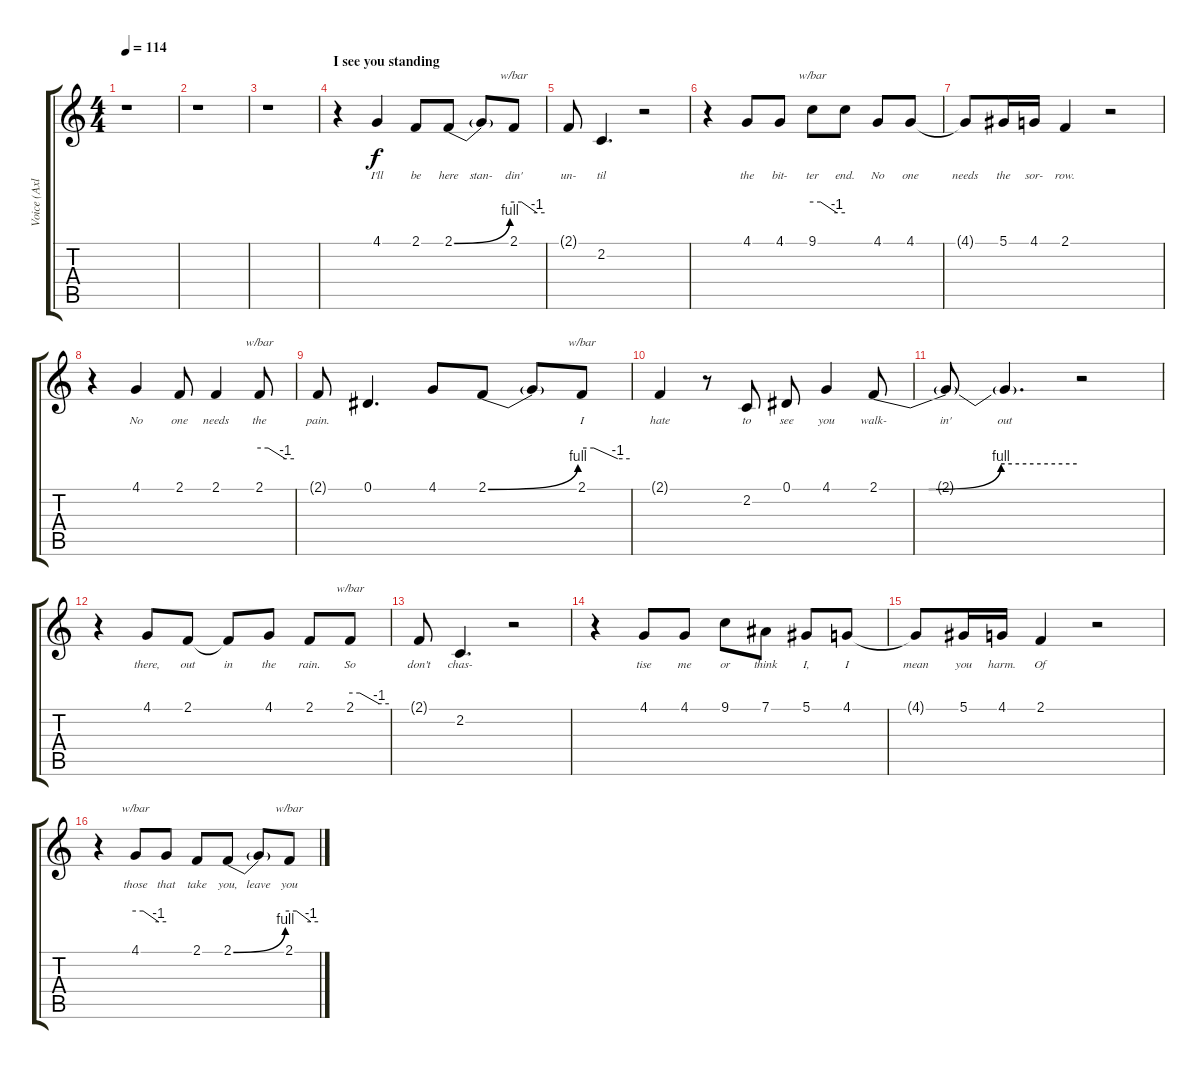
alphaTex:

\track ("Voice (Axl)" "Voice (Axl") {instrument lead2sawtooth}
\staff {score tabs}
\tuning (Eb4 Bb3 Gb3 Db3 Ab2 Eb2) {hide}
\ts (4 4)
\tempo 114
\clef g2
\ks c
r.1{dy f} |
r.1 |
r.1 |
\section ("" "I see you standing")
r.4 4.1.4{lyrics (0 "I'll") lyrics (1 "") lyrics (2 "") lyrics (3 "") lyrics (4 "")} 2.1.8{lyrics (0 "be") lyrics (1 "") lyrics (2 "") lyrics (3 "") lyrics (4 "")} 2.1{be (bend 0 0 60 4)}.8{lyrics (0 "here") lyrics (1 "") lyrics (2 "") lyrics (3 "") lyrics (4 "")} 2.1{t}.8{lyrics (0 "stan-") lyrics (1 "") lyrics (2 "") lyrics (3 "") lyrics (4 "")} 2.1.8{tbe (custom default 0 0 15 0 45 -4 60 -4) lyrics (0 "din'") lyrics (1 "") lyrics (2 "") lyrics (3 "") lyrics (4 "")} |
2.1{t}.8{lyrics (0 "un-") lyrics (1 "") lyrics (2 "") lyrics (3 "") lyrics (4 "")} 2.2.4{d lyrics (0 "til") lyrics (1 "") lyrics (2 "") lyrics (3 "") lyrics (4 "")} r.2 |
r.4 4.1.8{lyrics (0 "the") lyrics (1 "") lyrics (2 "") lyrics (3 "") lyrics (4 "")} 4.1.8{lyrics (0 "bit-") lyrics (1 "") lyrics (2 "") lyrics (3 "") lyrics (4 "")} 9.1.8{tbe (custom default 0 0 15 0 45 -4 60 -4) lyrics (0 "ter") lyrics (1 "") lyrics (2 "") lyrics (3 "") lyrics (4 "")} 9.1{t}.8{lyrics (0 "end.") lyrics (1 "") lyrics (2 "") lyrics (3 "") lyrics (4 "")} 4.1.8{lyrics (0 "No") lyrics (1 "") lyrics (2 "") lyrics (3 "") lyrics (4 "")} 4.1.8{lyrics (0 "one") lyrics (1 "") lyrics (2 "") lyrics (3 "") lyrics (4 "")} |
4.1{t}.8{lyrics (0 "needs") lyrics (1 "") lyrics (2 "") lyrics (3 "") lyrics (4 "")} 5.1.16{lyrics (0 "the") lyrics (1 "") lyrics (2 "") lyrics (3 "") lyrics (4 "")} 4.1.16{lyrics (0 "sor-") lyrics (1 "") lyrics (2 "") lyrics (3 "") lyrics (4 "")} 2.1.4{lyrics (0 "row.") lyrics (1 "") lyrics (2 "") lyrics (3 "") lyrics (4 "")} r.2 |
r.4 4.1.4{lyrics (0 "No") lyrics (1 "") lyrics (2 "") lyrics (3 "") lyrics (4 "")} 2.1.8{lyrics (0 "one") lyrics (1 "") lyrics (2 "") lyrics (3 "") lyrics (4 "")} 2.1.4{lyrics (0 "needs") lyrics (1 "") lyrics (2 "") lyrics (3 "") lyrics (4 "")} 2.1.8{tbe (custom default 0 0 15 0 45 -4 60 -4) lyrics (0 "the") lyrics (1 "") lyrics (2 "") lyrics (3 "") lyrics (4 "")} |
2.1{t}.8{lyrics (0 "pain.") lyrics (1 "") lyrics (2 "") lyrics (3 "") lyrics (4 "")} 0.1.4{d lyrics (0 "") lyrics (1 "") lyrics (2 "") lyrics (3 "") lyrics (4 "")} 4.1.8{lyrics (0 "") lyrics (1 "") lyrics (2 "") lyrics (3 "") lyrics (4 "")} 2.1{be (bend 0 0 60 4)}.8{lyrics (0 "") lyrics (1 "") lyrics (2 "") lyrics (3 "") lyrics (4 "")} 2.1{t}.8{lyrics (0 "") lyrics (1 "") lyrics (2 "") lyrics (3 "") lyrics (4 "")} 2.1.8{tbe (custom default 0 0 15 0 45 -4 60 -4) lyrics (0 "I") lyrics (1 "") lyrics (2 "") lyrics (3 "") lyrics (4 "")} |
2.1{t}.4{lyrics (0 "hate") lyrics (1 "") lyrics (2 "") lyrics (3 "") lyrics (4 "")} r.8 2.2.8{lyrics (0 "to") lyrics (1 "") lyrics (2 "") lyrics (3 "") lyrics (4 "")} 0.1.8{lyrics (0 "see") lyrics (1 "") lyrics (2 "") lyrics (3 "") lyrics (4 "")} 4.1.4{lyrics (0 "you") lyrics (1 "") lyrics (2 "") lyrics (3 "") lyrics (4 "")} 2.1{be (custom 0 0 15 0 37 4 60 4)}.8{lyrics (0 "walk-") lyrics (1 "") lyrics (2 "") lyrics (3 "") lyrics (4 "")} |
2.1{t}.8{lyrics (0 "in'") lyrics (1 "") lyrics (2 "") lyrics (3 "") lyrics (4 "")} 2.1{t}.4{d lyrics (0 "out") lyrics (1 "") lyrics (2 "") lyrics (3 "") lyrics (4 "")} r.2 |
r.4 4.1.8{lyrics (0 "there,") lyrics (1 "") lyrics (2 "") lyrics (3 "") lyrics (4 "")} 2.1.8{lyrics (0 "out") lyrics (1 "") lyrics (2 "") lyrics (3 "") lyrics (4 "")} 2.1{t}.8{lyrics (0 "in") lyrics (1 "") lyrics (2 "") lyrics (3 "") lyrics (4 "")} 4.1.8{lyrics (0 "the") lyrics (1 "") lyrics (2 "") lyrics (3 "") lyrics (4 "")} 2.1.8{lyrics (0 "rain.") lyrics (1 "") lyrics (2 "") lyrics (3 "") lyrics (4 "")} 2.1.8{tbe (custom default 0 0 15 0 45 -4 60 -4) lyrics (0 "So") lyrics (1 "") lyrics (2 "") lyrics (3 "") lyrics (4 "")} |
2.1{t}.8{lyrics (0 "don't") lyrics (1 "") lyrics (2 "") lyrics (3 "") lyrics (4 "")} 2.2.4{d lyrics (0 "chas-") lyrics (1 "") lyrics (2 "") lyrics (3 "") lyrics (4 "")} r.2 |
r.4 4.1.8{lyrics (0 "tise") lyrics (1 "") lyrics (2 "") lyrics (3 "") lyrics (4 "")} 4.1.8{lyrics (0 "me") lyrics (1 "") lyrics (2 "") lyrics (3 "") lyrics (4 "")} 9.1.8{lyrics (0 "or") lyrics (1 "") lyrics (2 "") lyrics (3 "") lyrics (4 "")} 7.1.8{lyrics (0 "think") lyrics (1 "") lyrics (2 "") lyrics (3 "") lyrics (4 "")} 5.1.8{lyrics (0 "I,") lyrics (1 "") lyrics (2 "") lyrics (3 "") lyrics (4 "")} 4.1.8{lyrics (0 "I") lyrics (1 "") lyrics (2 "") lyrics (3 "") lyrics (4 "")} |
4.1{t}.8{lyrics (0 "mean") lyrics (1 "") lyrics (2 "") lyrics (3 "") lyrics (4 "")} 5.1.16{lyrics (0 "you") lyrics (1 "") lyrics (2 "") lyrics (3 "") lyrics (4 "")} 4.1.16{lyrics (0 "harm.") lyrics (1 "") lyrics (2 "") lyrics (3 "") lyrics (4 "")} 2.1.4{lyrics (0 "Of") lyrics (1 "") lyrics (2 "") lyrics (3 "") lyrics (4 "")} r.2 |
r.4 4.1.8{tbe (custom default 0 0 15 0 45 -4 60 -4) lyrics (0 "those") lyrics (1 "") lyrics (2 "") lyrics (3 "") lyrics (4 "")} 4.1{t}.8{lyrics (0 "that") lyrics (1 "") lyrics (2 "") lyrics (3 "") lyrics (4 "")} 2.1.8{lyrics (0 "take") lyrics (1 "") lyrics (2 "") lyrics (3 "") lyrics (4 "")} 2.1{be (bend 0 0 60 4)}.8{lyrics (0 "you,") lyrics (1 "") lyrics (2 "") lyrics (3 "") lyrics (4 "")} 2.1{t}.8{lyrics (0 "leave") lyrics (1 "") lyrics (2 "") lyrics (3 "") lyrics (4 "")} 2.1.8{tbe (custom default 0 0 15 0 45 -4 60 -4) lyrics (0 "you") lyrics (1 "") lyrics (2 "") lyrics (3 "") lyrics (4 "")}
